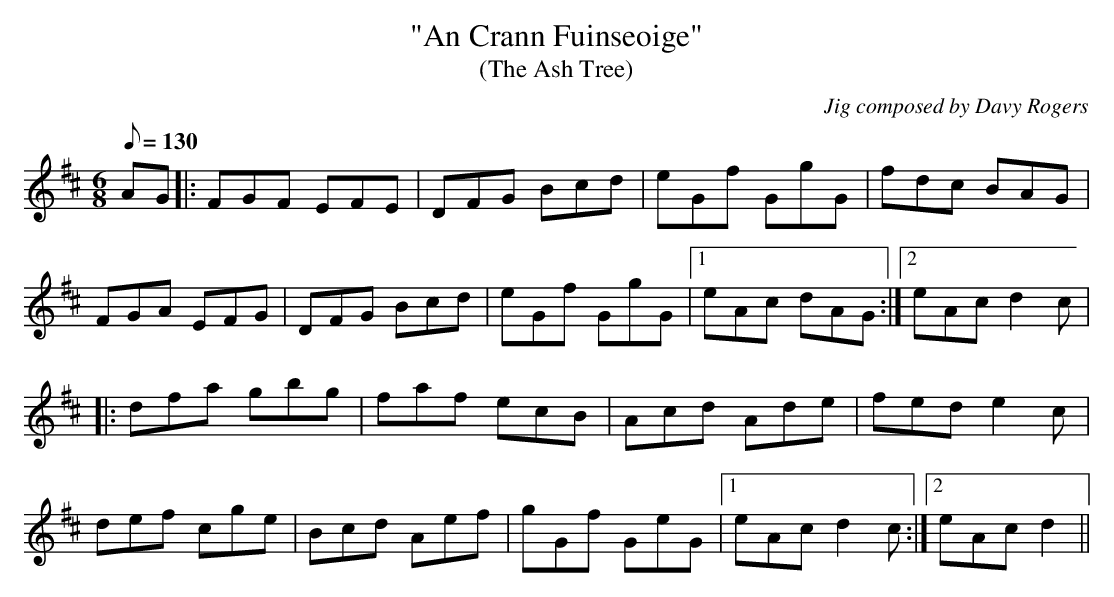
X:1
T:"An Crann Fuinseoige"
T:(The Ash Tree)
C:Jig composed by Davy Rogers
L:1/8
Q:130
M:6/8
K:D
AG |: FGF EFE | DFG Bcd | eGf GgG | fdc BAG |
FGA EFG | DFG Bcd | eGf GgG |1 eAc dAG :|2 eAc d2c |
|: dfa gbg | faf ecB | Acd Ade | fed e2c |
def cge | Bcd Aef | gGf GeG |1 eAc d2c :|2 eAc d2 ||
